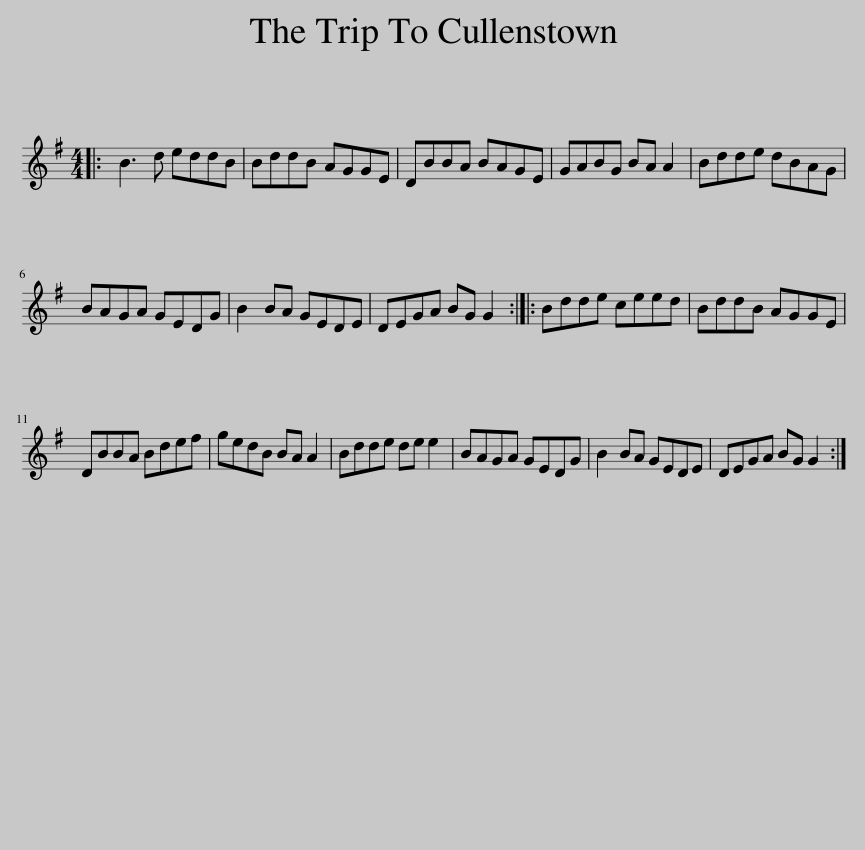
X:1
L:1/8
M:4/4
I:linebreak $
K:G
V:1 treble
V:1
|: B3 d eddB | BddB AGGE | DBBA BAGE | GABG BA A2 | Bdde dBAG |$ %5
 BAGA GEDG | B2 BA GEDE | DEGA BG G2 :: Bdde ceed | BddB AGGE |$ %10
 DBBA Bdef | gedB BA A2 | Bdde de e2 | BAGA GEDG | B2 BA GEDE | %15
 DEGA BG G2 :| %16
